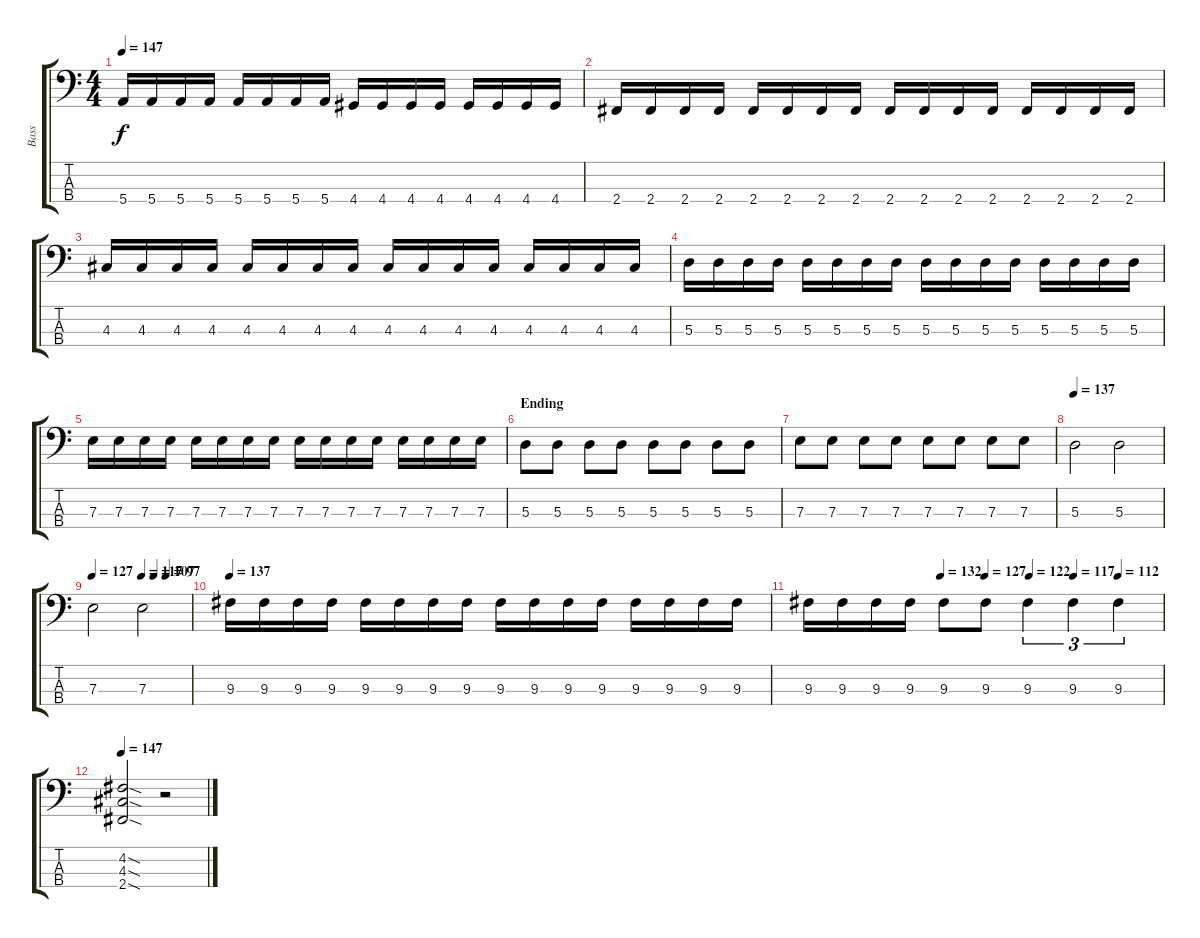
\track ("Bass" "Bass") {instrument electricbassfinger}
\staff {score tabs}
\tuning (G2 D2 A1 E1) {hide}
\ts (4 4)
\tempo 147
\clef f4
\ks c
5.4.16{dy f} 5.4.16 5.4.16 5.4.16 5.4.16 5.4.16 5.4.16 5.4.16 4.4.16 4.4.16 4.4.16 4.4.16 4.4.16 4.4.16 4.4.16 4.4.16 |
2.4.16 2.4.16 2.4.16 2.4.16 2.4.16 2.4.16 2.4.16 2.4.16 2.4.16 2.4.16 2.4.16 2.4.16 2.4.16 2.4.16 2.4.16 2.4.16 |
4.3.16 4.3.16 4.3.16 4.3.16 4.3.16 4.3.16 4.3.16 4.3.16 4.3.16 4.3.16 4.3.16 4.3.16 4.3.16 4.3.16 4.3.16 4.3.16 |
5.3.16 5.3.16 5.3.16 5.3.16 5.3.16 5.3.16 5.3.16 5.3.16 5.3.16 5.3.16 5.3.16 5.3.16 5.3.16 5.3.16 5.3.16 5.3.16 |
7.3.16 7.3.16 7.3.16 7.3.16 7.3.16 7.3.16 7.3.16 7.3.16 7.3.16 7.3.16 7.3.16 7.3.16 7.3.16 7.3.16 7.3.16 7.3.16 |
\section ("" "Ending")
5.3.8 5.3.8 5.3.8 5.3.8 5.3.8 5.3.8 5.3.8 5.3.8 |
7.3.8 7.3.8 7.3.8 7.3.8 7.3.8 7.3.8 7.3.8 7.3.8 |
\tempo 137
5.3.2 5.3.2 |
\tempo 127
\tempo (117 0.5)
\tempo (107 0.625)
\tempo (97 0.75)
7.3.2 7.3.2 |
\tempo 137
9.3.16 9.3.16 9.3.16 9.3.16 9.3.16 9.3.16 9.3.16 9.3.16 9.3.16 9.3.16 9.3.16 9.3.16 9.3.16 9.3.16 9.3.16 9.3.16 |
\tempo (132 0.375)
\tempo (127 0.5)
\tempo (122 0.625)
\tempo (117 0.75)
\tempo (112 0.875)
9.3.16 9.3.16 9.3.16 9.3.16 9.3.8 9.3.8 9.3.4{tu (3 2)} 9.3.4{tu (3 2)} 9.3.4{tu (3 2)} |
\tempo 147
(4.2{sod} 4.3{sod} 2.4{sod}).2 r.2
